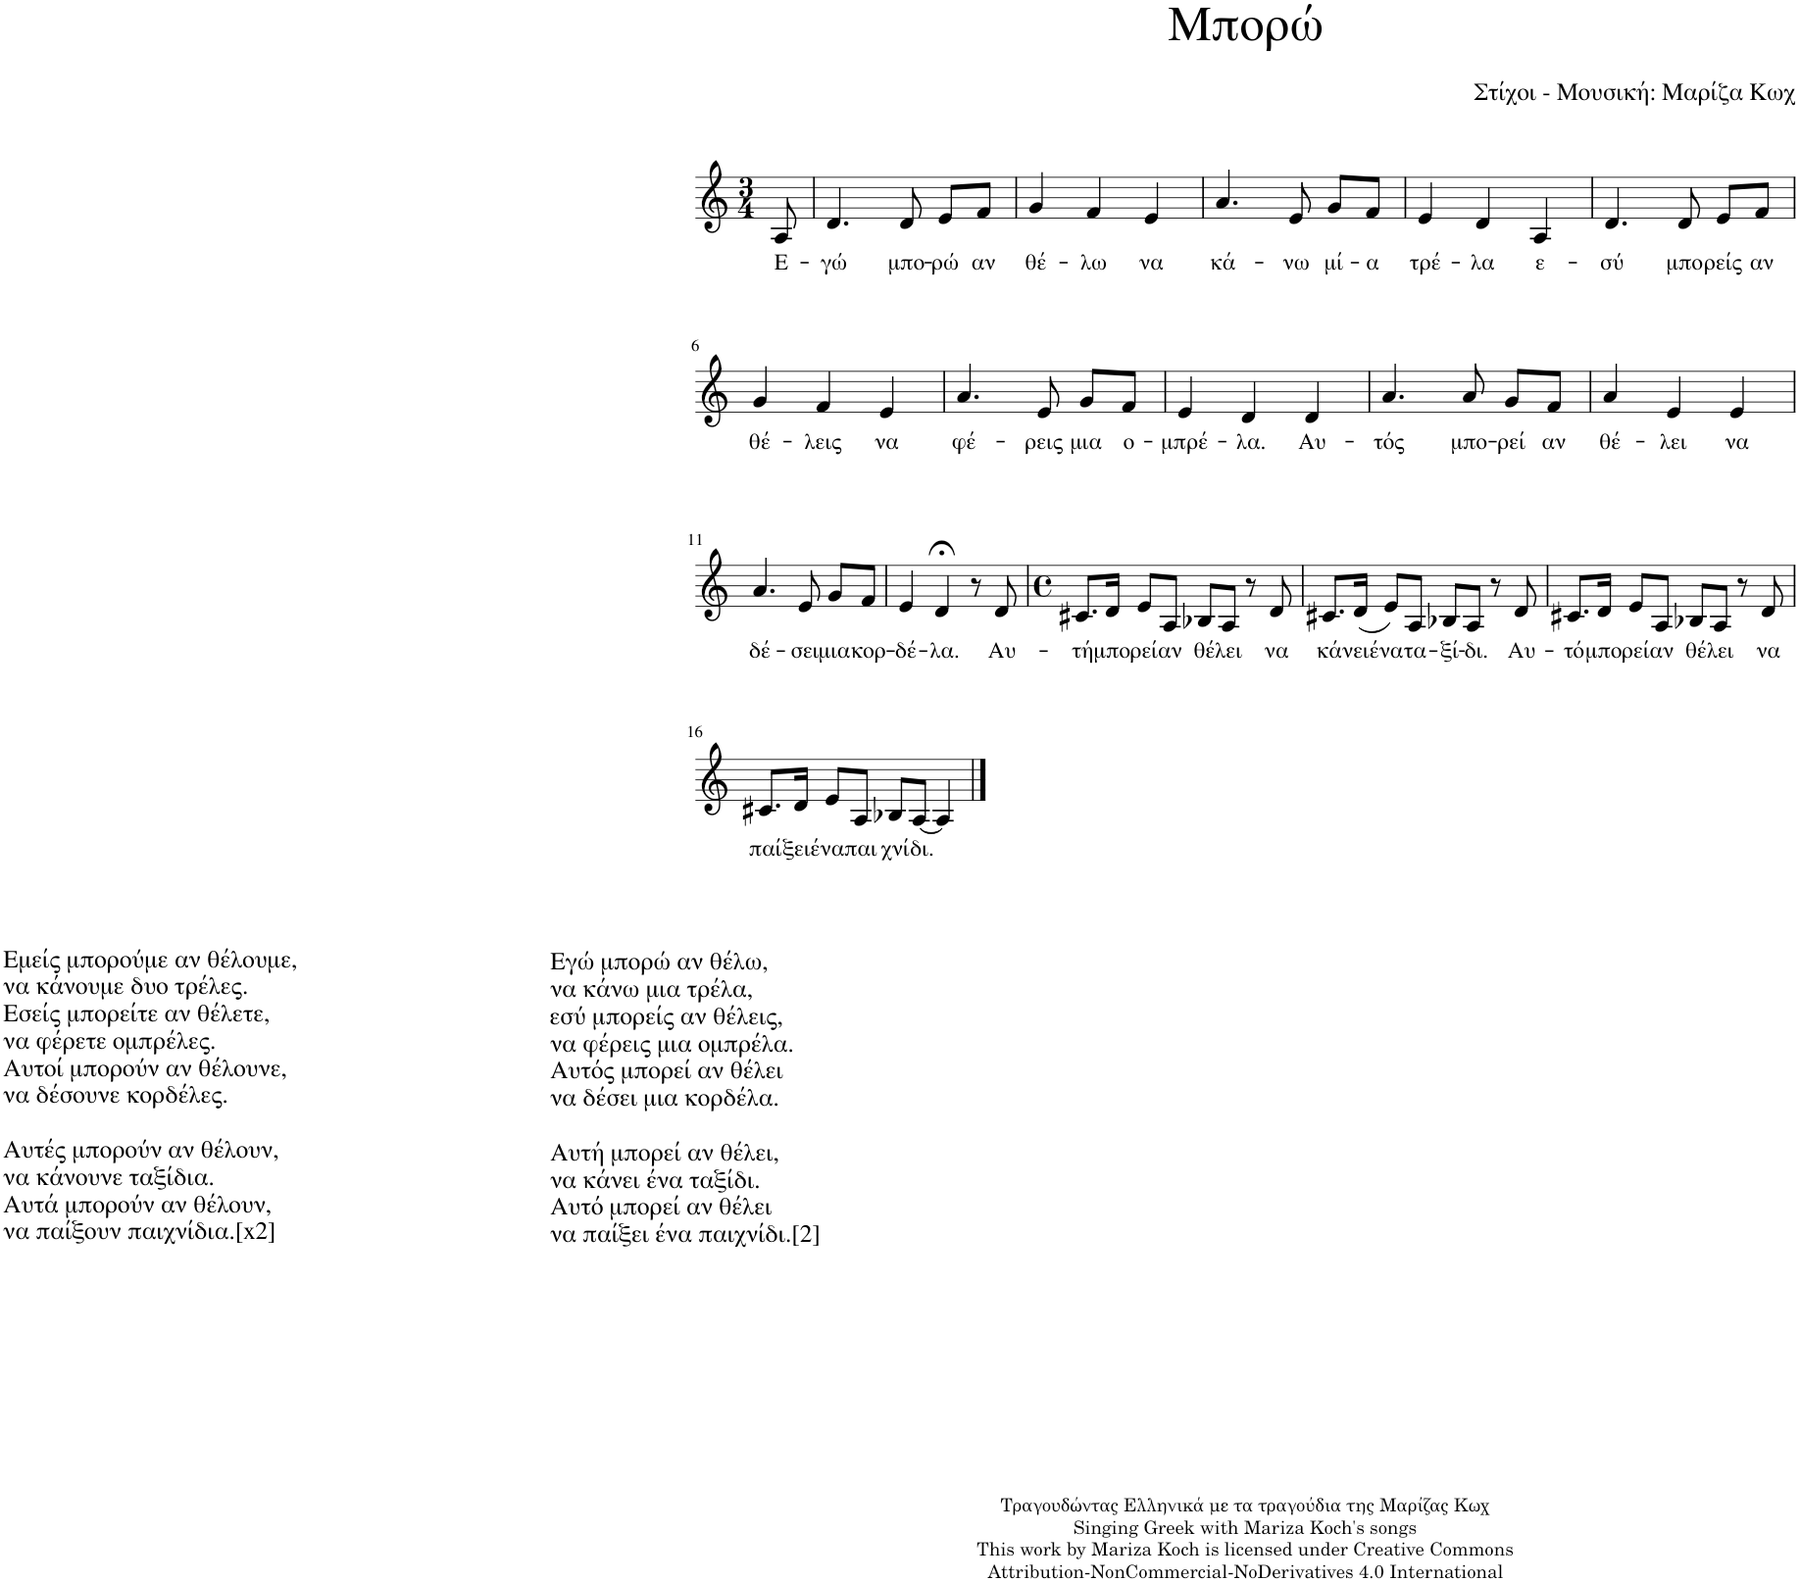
**kern	**text
*part1	*part1
*staff1	*staff1
*I"Φωνή	*
*clefG2	*
*k[]	*
*M3/4	*
=	=
!	!LO:LY:b
8A/	Ε-
=1	=1
!	!LO:LY:b
4.d/	-γώ
!	!LO:LY:b
8d/	μπο-
!	!LO:LY:b
8e/L	-ρώ
!	!LO:LY:b
8f/J	αν
=2	=2
!	!LO:LY:b
4g/	θέ-
!	!LO:LY:b
4f/	-λω
!	!LO:LY:b
4e/	να
=3	=3
!	!LO:LY:b
4.a/	κά-
!	!LO:LY:b
8e/	-νω
!	!LO:LY:b
8g/L	μί-
!	!LO:LY:b
8f/J	-α
=4	=4
!	!LO:LY:b
4e/	τρέ-
!	!LO:LY:b
4d/	-λα
!	!LO:LY:b
4A/	ε-
=5	=5
!	!LO:LY:b
4.d/	-σύ
!	!LO:LY:b
8d/	μπο
!	!LO:LY:b
8e/L	ρείς
!	!LO:LY:b
8f/J	αν
!!LO:LB:g=z
=6	=6
!	!LO:LY:b
4g/	θέ-
!	!LO:LY:b
4f/	-λεις
!	!LO:LY:b
4e/	να
=7	=7
!	!LO:LY:b
4.a/	φέ-
!	!LO:LY:b
8e/	-ρεις
!	!LO:LY:b
8g/L	μια
!	!LO:LY:b
8f/J	ο-
=8	=8
!	!LO:LY:b
4e/	-μπρέ-
!	!LO:LY:b
4d/	-λα.
!	!LO:LY:b
4d/	Αυ-
=9	=9
!	!LO:LY:b
4.a/	-τός
!	!LO:LY:b
8a/	μπο-
!	!LO:LY:b
8g/L	-ρεί
!	!LO:LY:b
8f/J	αν
=10	=10
!	!LO:LY:b
4a/	θέ-
!	!LO:LY:b
4e/	-λει
!	!LO:LY:b
4e/	να
!!LO:LB:g=z
=11	=11
!	!LO:LY:b
4.a/	δέ-
!	!LO:LY:b
8e/	-σει
!	!LO:LY:b
8g/L	μια
!	!LO:LY:b
8f/J	κορ-
=12	=12
!	!LO:LY:b
4e/	-δέ-
!	!LO:LY:b
4d;</	-λα.
8r	.
!	!LO:LY:b
8d/	Αυ-
=13	=13
*M4/4	*
*met(c)	*
!	!LO:LY:b
8.c#X/L	-τή
!	!LO:LY:b
16d/Jk	μπο-
!	!LO:LY:b
8e/L	-ρεί
!	!LO:LY:b
8A/J	αν
!	!LO:LY:b
8B-X/L	θέ-
!	!LO:LY:b
8A/J	-λει
8r	.
!	!LO:LY:b
8d/	να
=14	=14
!	!LO:LY:b
8.c#X/L	κά-
!	!LO:LY:b
(16d/Jk	-νειέ
!	!LO:LY:b
8e/L)	να
!	!LO:LY:b
8A/J	τα-
!	!LO:LY:b
8B-X/L	-ξί-
!	!LO:LY:b
8A/J	-δι.
8r	.
!	!LO:LY:b
8d/	Αυ-
=15	=15
!	!LO:LY:b
8.c#X/L	-τό
!	!LO:LY:b
16d/Jk	μπο-
!	!LO:LY:b
8e/L	-ρεί
!	!LO:LY:b
8A/J	αν
!	!LO:LY:b
8B-X/L	θέ-
!	!LO:LY:b
8A/J	-λει
8r	.
!	!LO:LY:b
8d/	να
!!LO:LB:g=z
=16	=16
!	!LO:LY:b
8.c#X/L	παί-
!	!LO:LY:b
16d/Jk	-ξειέ-
!	!LO:LY:b
8e/L	-να
!	!LO:LY:b
8A/J	παι-
!	!LO:LY:b
8B-X/L	-χνί-
!	!LO:LY:b
[8A/J	-δι.
!LO:TX:b:t=Εμείς μπορούμε αν θέλουμε,	!
!LO:TX:b:t=να κάνουμε δυο τρέλες.	!
!LO:TX:b:t=Εσείς μπορείτε αν θέλετε,	!
!LO:TX:b:t=να φέρετε ομπρέλες.	!
!LO:TX:b:t=Αυτοί μπορούν αν θέλουνε,	!
!LO:TX:b:t=να δέσουνε κορδέλες.	!
!LO:TX:b:t=Αυτές μπορούν αν θέλουν,	!
!LO:TX:b:t=να κάνουνε ταξίδια.	!
!LO:TX:b:t=Αυτά μπορούν αν θέλουν,	!
!LO:TX:b:t=να παίξουν παιχνίδια.[x2]	!
!LO:TX:b:t=Eγώ μπορώ αν θέλω,	!
!LO:TX:b:t=να κάνω μια τρέλα,	!
!LO:TX:b:t=εσύ μπορείς αν θέλεις,	!
!LO:TX:b:t=να φέρεις μια ομπρέλα.	!
!LO:TX:b:t=Αυτός μπορεί αν θέλει	!
!LO:TX:b:t=να δέσει μια κορδέλα.	!
!LO:TX:b:t=Αυτή μπορεί αν θέλει,	!
!LO:TX:b:t=να κάνει ένα ταξίδι.	!
!LO:TX:b:t=Αυτό μπορεί αν θέλει	!
!LO:TX:b:t=να παίξει ένα παιχνίδι.[2]	!
4A/]	.
==	==
*-	*-
